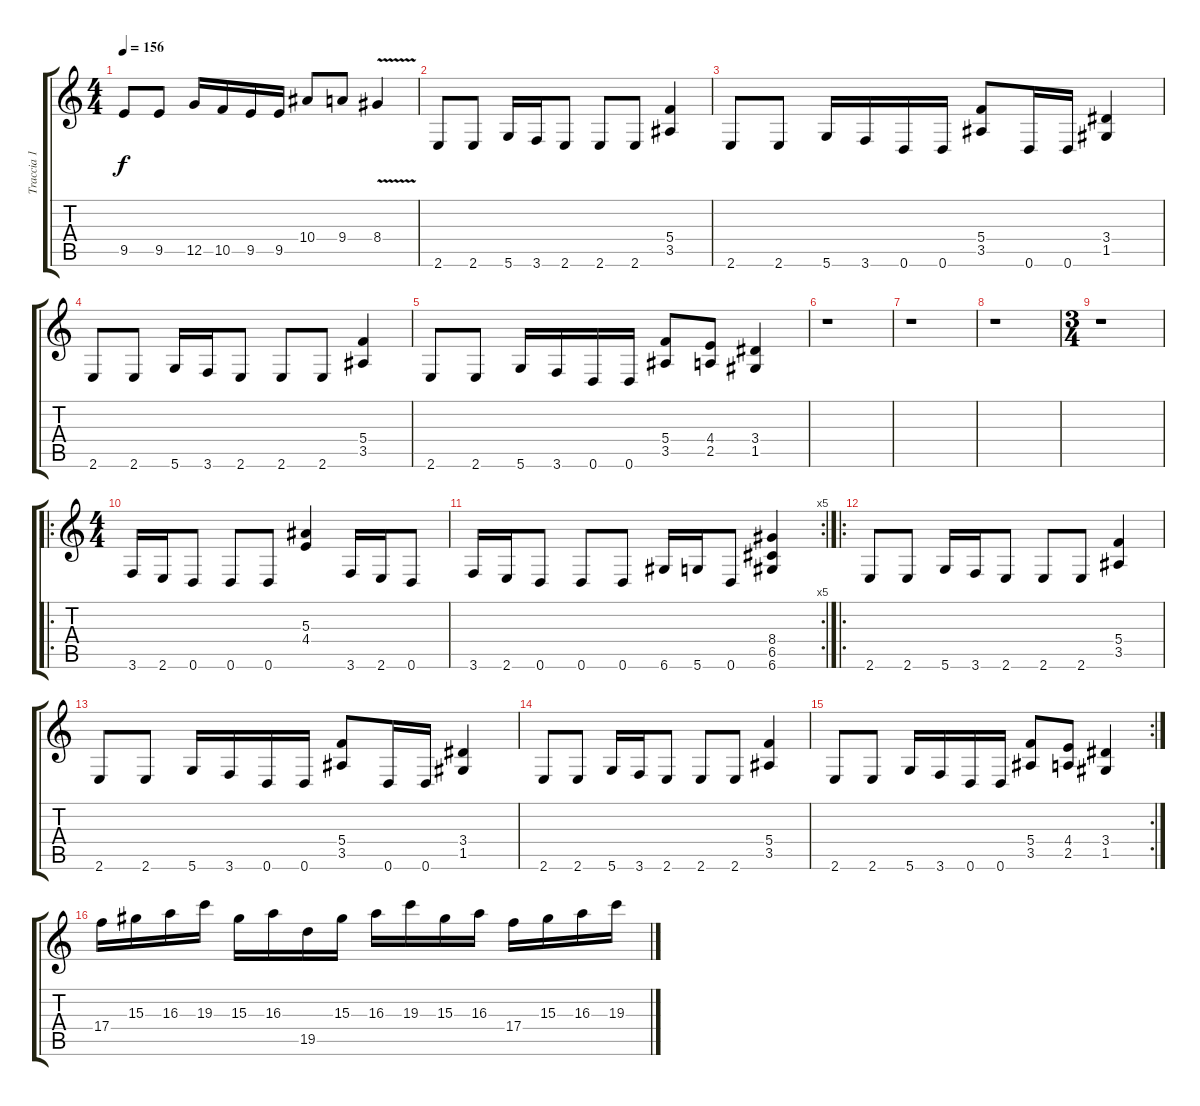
\track ("Traccia 1" "Traccia 1") {instrument distortionguitar}
\staff {score tabs}
\tuning (D4 A3 F3 C3 G2 D2) {hide}
\ts (4 4)
\tempo 156
\clef g2
\ks c
9.5.8{dy f} 9.5.8 12.5.16 10.5.16 9.5.16 9.5.16 10.4.8 9.4.8 8.4{v}.4 |
2.6.8 2.6.8 5.6.16 3.6.16 2.6.8 2.6.8 2.6.8 (5.4 3.5).4 |
2.6.8 2.6.8 5.6.16 3.6.16 0.6.16 0.6.16 (5.4 3.5).8 0.6.16 0.6.16 (3.4 1.5).4 |
2.6.8 2.6.8 5.6.16 3.6.16 2.6.8 2.6.8 2.6.8 (5.4 3.5).4 |
2.6.8 2.6.8 5.6.16 3.6.16 0.6.16 0.6.16 (5.4 3.5).8 (4.4 2.5).8 (3.4 1.5).4 |
r.1 |
r.1 |
r.1 |
\ts (3 4)
r.1 |
\ro
\ts (4 4)
3.6.16 2.6.16 0.6.8 0.6.8 0.6.8 (5.3 4.4).4 3.6.16 2.6.16 0.6.8 |
\rc 5
3.6.16 2.6.16 0.6.8 0.6.8 0.6.8 6.6.16 5.6.16 0.6.8 (8.4 6.5 6.6).4 |
\ro
2.6.8 2.6.8 5.6.16 3.6.16 2.6.8 2.6.8 2.6.8 (5.4 3.5).4 |
2.6.8 2.6.8 5.6.16 3.6.16 0.6.16 0.6.16 (5.4 3.5).8 0.6.16 0.6.16 (3.4 1.5).4 |
2.6.8 2.6.8 5.6.16 3.6.16 2.6.8 2.6.8 2.6.8 (5.4 3.5).4 |
\rc 2
2.6.8 2.6.8 5.6.16 3.6.16 0.6.16 0.6.16 (5.4 3.5).8 (4.4 2.5).8 (3.4 1.5).4 |
17.4.16 15.3.16 16.3.16 19.3.16 15.3.16 16.3.16 19.5.16 15.3.16 16.3.16 19.3.16 15.3.16 16.3.16 17.4.16 15.3.16 16.3.16 19.3.16
